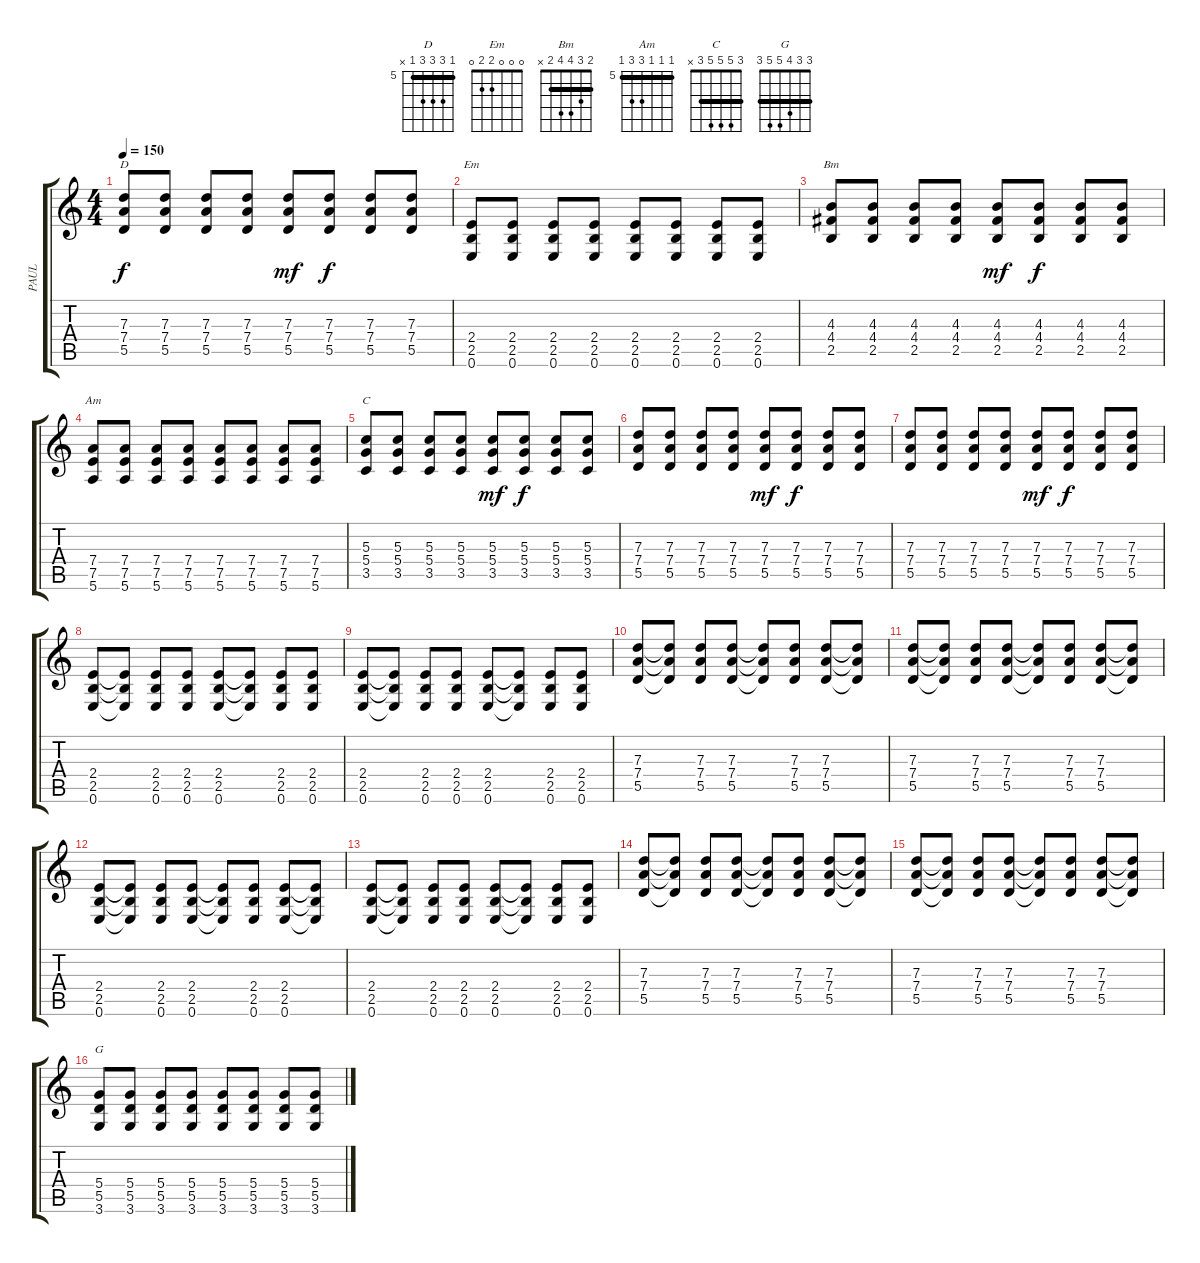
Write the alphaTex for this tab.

\track ("PAUL" "PAUL") {instrument overdrivenguitar}
\staff {score tabs}
\tuning (E4 B3 G3 D3 A2 E2) {hide}
\chord ("D" 5 7 7 7 5 x) {firstfret 5 barre 5}
\chord ("Em" 0 0 0 2 2 0)
\chord ("Bm" 2 3 4 4 2 x) {barre 2}
\chord ("Am" 5 5 5 7 7 5) {firstfret 5 barre 5}
\chord ("C" 3 5 5 5 3 x) {barre 3}
\chord ("G" 3 3 4 5 5 3) {barre 3}
\ts (4 4)
\tempo 150
\clef g2
\ks c
(7.3 7.4 5.5).8{ch "D" dy f} (7.3 7.4 5.5).8 (7.3 7.4 5.5).8 (7.3 7.4 5.5).8 (7.3 7.4 5.5).8{dy mf} (7.3 7.4 5.5).8{dy f} (7.3 7.4 5.5).8 (7.3 7.4 5.5).8 |
(2.4 2.5 0.6).8{ch "Em"} (2.4 2.5 0.6).8 (2.4 2.5 0.6).8 (2.4 2.5 0.6).8 (2.4 2.5 0.6).8 (2.4 2.5 0.6).8 (2.4 2.5 0.6).8 (2.4 2.5 0.6).8 |
(4.3 4.4 2.5).8{ch "Bm"} (4.3 4.4 2.5).8 (4.3 4.4 2.5).8 (4.3 4.4 2.5).8 (4.3 4.4 2.5).8{dy mf} (4.3 4.4 2.5).8{dy f} (4.3 4.4 2.5).8 (4.3 4.4 2.5).8 |
(7.4 7.5 5.6).8{ch "Am"} (7.4 7.5 5.6).8 (7.4 7.5 5.6).8 (7.4 7.5 5.6).8 (7.4 7.5 5.6).8 (7.4 7.5 5.6).8 (7.4 7.5 5.6).8 (7.4 7.5 5.6).8 |
(5.3 5.4 3.5).8{ch "C"} (5.3 5.4 3.5).8 (5.3 5.4 3.5).8 (5.3 5.4 3.5).8 (5.3 5.4 3.5).8{dy mf} (5.3 5.4 3.5).8{dy f} (5.3 5.4 3.5).8 (5.3 5.4 3.5).8 |
(7.3 7.4 5.5).8 (7.3 7.4 5.5).8 (7.3 7.4 5.5).8 (7.3 7.4 5.5).8 (7.3 7.4 5.5).8{dy mf} (7.3 7.4 5.5).8{dy f} (7.3 7.4 5.5).8 (7.3 7.4 5.5).8 |
(7.3 7.4 5.5).8 (7.3 7.4 5.5).8 (7.3 7.4 5.5).8 (7.3 7.4 5.5).8 (7.3 7.4 5.5).8{dy mf} (7.3 7.4 5.5).8{dy f} (7.3 7.4 5.5).8 (7.3 7.4 5.5).8 |
(2.4 2.5 0.6).8 (2.4{t} 2.5{t} 0.6{t}).8 (2.4 2.5 0.6).8 (2.4 2.5 0.6).8 (2.4 2.5 0.6).8 (2.4{t} 2.5{t} 0.6{t}).8 (2.4 2.5 0.6).8 (2.4 2.5 0.6).8 |
(2.4 2.5 0.6).8 (2.4{t} 2.5{t} 0.6{t}).8 (2.4 2.5 0.6).8 (2.4 2.5 0.6).8 (2.4 2.5 0.6).8 (2.4{t} 2.5{t} 0.6{t}).8 (2.4 2.5 0.6).8 (2.4 2.5 0.6).8 |
(7.3 7.4 5.5).8 (7.3{t} 7.4{t} 5.5{t}).8 (7.3 7.4 5.5).8 (7.3 7.4 5.5).8 (7.3{t} 7.4{t} 5.5{t}).8 (7.3 7.4 5.5).8 (7.3 7.4 5.5).8 (7.3{t} 7.4{t} 5.5{t}).8 |
(7.3 7.4 5.5).8 (7.3{t} 7.4{t} 5.5{t}).8 (7.3 7.4 5.5).8 (7.3 7.4 5.5).8 (7.3{t} 7.4{t} 5.5{t}).8 (7.3 7.4 5.5).8 (7.3 7.4 5.5).8 (7.3{t} 7.4{t} 5.5{t}).8 |
(2.4 2.5 0.6).8 (2.4{t} 2.5{t} 0.6{t}).8 (2.4 2.5 0.6).8 (2.4 2.5 0.6).8 (2.4{t} 2.5{t} 0.6{t}).8 (2.4 2.5 0.6).8 (2.4 2.5 0.6).8 (2.4{t} 2.5{t} 0.6{t}).8 |
(2.4 2.5 0.6).8 (2.4{t} 2.5{t} 0.6{t}).8 (2.4 2.5 0.6).8 (2.4 2.5 0.6).8 (2.4 2.5 0.6).8 (2.4{t} 2.5{t} 0.6{t}).8 (2.4 2.5 0.6).8 (2.4 2.5 0.6).8 |
(7.3 7.4 5.5).8 (7.3{t} 7.4{t} 5.5{t}).8 (7.3 7.4 5.5).8 (7.3 7.4 5.5).8 (7.3{t} 7.4{t} 5.5{t}).8 (7.3 7.4 5.5).8 (7.3 7.4 5.5).8 (7.3{t} 7.4{t} 5.5{t}).8 |
(7.3 7.4 5.5).8 (7.3{t} 7.4{t} 5.5{t}).8 (7.3 7.4 5.5).8 (7.3 7.4 5.5).8 (7.3{t} 7.4{t} 5.5{t}).8 (7.3 7.4 5.5).8 (7.3 7.4 5.5).8 (7.3{t} 7.4{t} 5.5{t}).8 |
(5.4 5.5 3.6).8{ch "G"} (5.4 5.5 3.6).8 (5.4 5.5 3.6).8 (5.4 5.5 3.6).8 (5.4 5.5 3.6).8 (5.4 5.5 3.6).8 (5.4 5.5 3.6).8 (5.4 5.5 3.6).8
